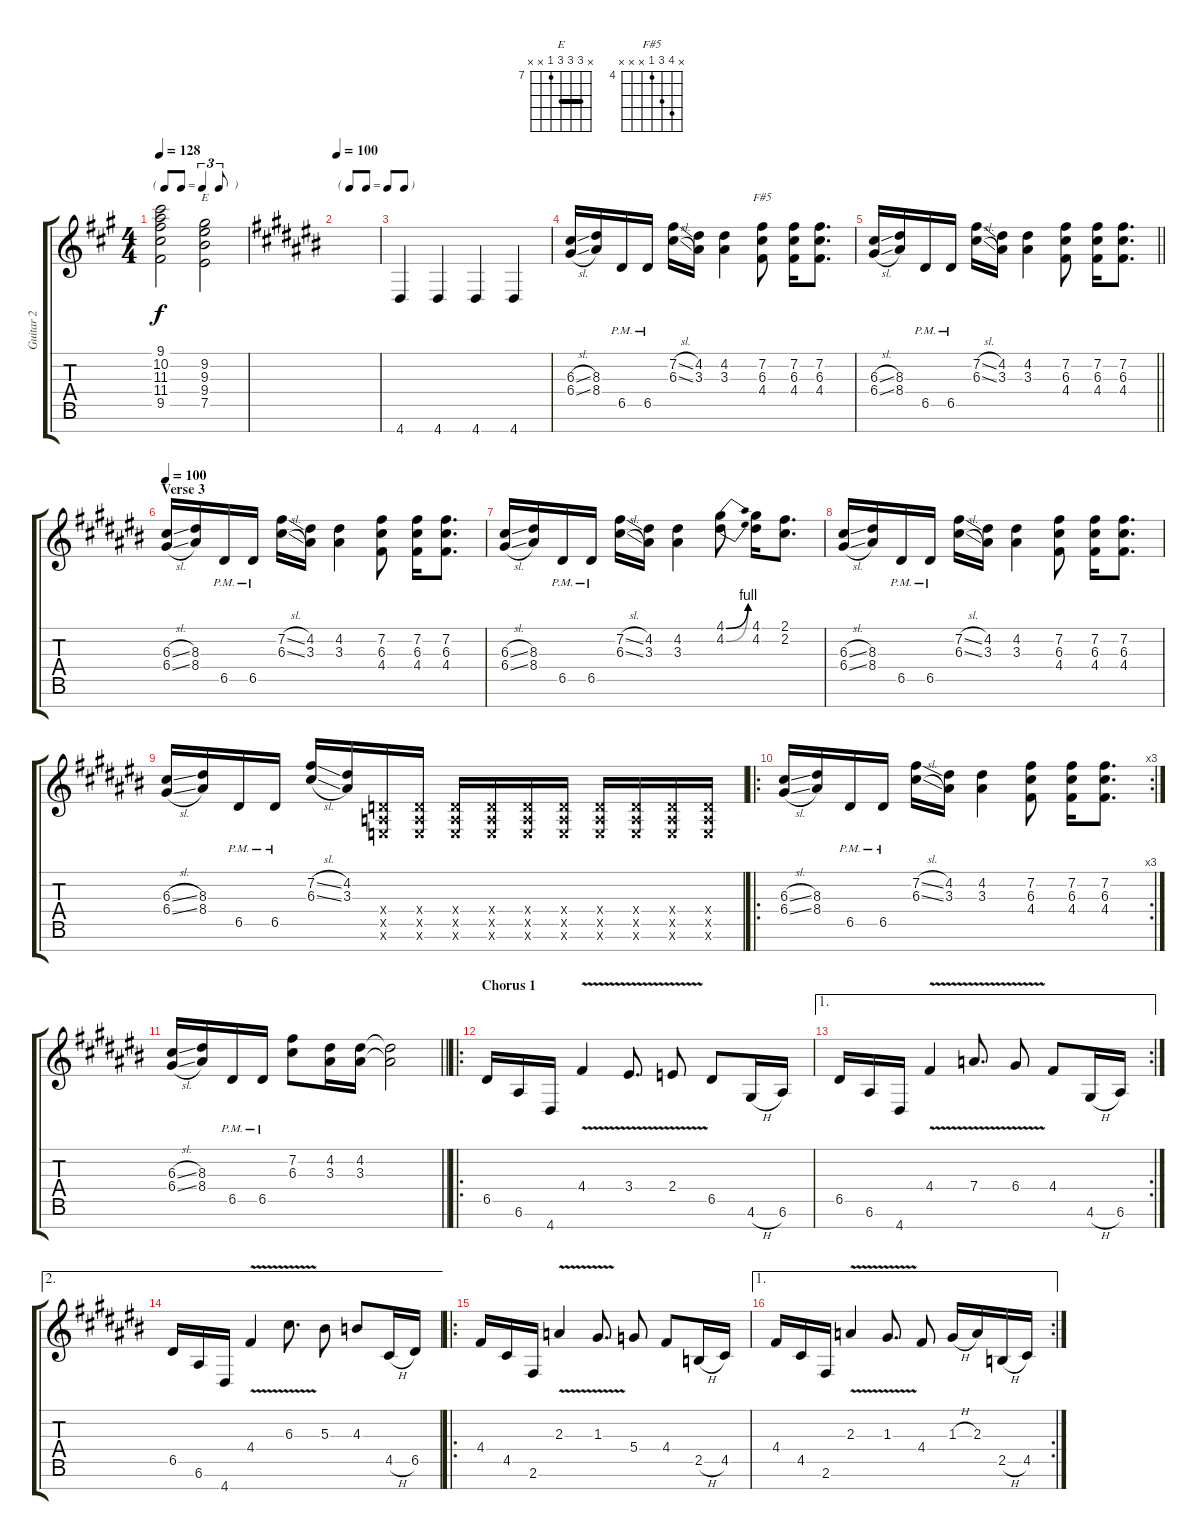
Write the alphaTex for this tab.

\track ("Guitar 2" "Guitar 2") {instrument distortionguitar}
\staff {score tabs}
\tuning (E4 B3 G3 D3 A2 E2 B1) {hide}
\chord ("E" x 9 9 9 7 x x) {firstfret 7 barre 9}
\chord ("F#5" x 7 6 4 x x x) {firstfret 4}
\ts (4 4)
\tf triplet8th
\tempo 128
\clef g2
\ks a
(9.1{t} 10.2{t} 11.3{t} 11.4{t} 9.5{t}).2{dy f} (9.2 9.3 9.4 7.5).2{ch "E"} |
\tf none
\tempo 100
\ks c#
|
4.7.4{instrument distortionguitar} 4.7.4 4.7.4 4.7.4 |
(6.3{sl} 6.4{sl}).16 (8.3 8.4).16 6.5{pm}.16 6.5{pm}.16 (7.2{sl} 6.3{sl}).16 (4.2 3.3).16 (4.2 3.3).4 (7.2 6.3 4.4).8{ch "F#5"} (7.2 6.3 4.4).16 (7.2 6.3 4.4).8{d} |
\barLineRight lightlight
(6.3{sl} 6.4{sl}).16 (8.3 8.4).16 6.5{pm}.16 6.5{pm}.16 (7.2{sl} 6.3{sl}).16 (4.2 3.3).16 (4.2 3.3).4 (7.2 6.3 4.4).8 (7.2 6.3 4.4).16 (7.2 6.3 4.4).8{d} |
\section ("" "Verse 3")
\tempo 100
(6.3{sl} 6.4{sl}).16 (8.3 8.4).16 6.5{pm}.16 6.5{pm}.16 (7.2{sl} 6.3{sl}).16 (4.2 3.3).16 (4.2 3.3).4 (7.2 6.3 4.4).8 (7.2 6.3 4.4).16 (7.2 6.3 4.4).8{d} |
(6.3{sl} 6.4{sl}).16 (8.3 8.4).16 6.5{pm}.16 6.5{pm}.16 (7.2{sl} 6.3{sl}).16 (4.2 3.3).16 (4.2 3.3).4 (4.1{be (bend 0 0 60 4)} 4.2{be (bend 0 0 60 4)}).8 (4.1 4.2).16 (2.1 2.2).8{d} |
(6.3{sl} 6.4{sl}).16 (8.3 8.4).16 6.5{pm}.16 6.5{pm}.16 (7.2{sl} 6.3{sl}).16 (4.2 3.3).16 (4.2 3.3).4 (7.2 6.3 4.4).8 (7.2 6.3 4.4).16 (7.2 6.3 4.4).8{d} |
(6.3{sl} 6.4{sl}).16 (8.3 8.4).16 6.5{pm}.16 6.5{pm}.16 (7.2{sl} 6.3{sl}).16 (4.2 3.3).16 (0.4{x} 0.5{x} 0.6{x}).16 (0.4{x} 0.5{x} 0.6{x}).16 (0.4{x} 0.5{x} 0.6{x}).16 (0.4{x} 0.5{x} 0.6{x}).16 (0.4{x} 0.5{x} 0.6{x}).16 (0.4{x} 0.5{x} 0.6{x}).16 (0.4{x} 0.5{x} 0.6{x}).16 (0.4{x} 0.5{x} 0.6{x}).16 (0.4{x} 0.5{x} 0.6{x}).16 (0.4{x} 0.5{x} 0.6{x}).16 |
\ro
\rc 3
(6.3{sl} 6.4{sl}).16 (8.3 8.4).16 6.5{pm}.16 6.5{pm}.16 (7.2{sl} 6.3{sl}).16 (4.2 3.3).16 (4.2 3.3).4 (7.2 6.3 4.4).8 (7.2 6.3 4.4).16 (7.2 6.3 4.4).8{d} |
\barLineRight lightlight
(6.3{sl} 6.4{sl}).16 (8.3 8.4).16 6.5{pm}.16 6.5{pm}.16 (7.2 6.3).8 (4.2 3.3).16 (4.2 3.3).16 (4.2{t} 3.3{t}).2 |
\ro
\section ("" "Chorus 1")
6.5.16 6.6.16 4.7.16 4.4{v}.4 3.4{v}.8{d} 2.4{v}.8 6.5.8 4.6{h}.16 6.6.16 |
\ae 1
\rc 2
6.5.16 6.6.16 4.7.16 4.4{v}.4 7.4{v}.8{d} 6.4{v}.8 4.4.8 4.6{h}.16 6.6.16 |
\ae 2
6.5.16 6.6.16 4.7.16 4.4{v}.4 6.3{v}.8{d} 5.3.8 4.3.8 4.5{h}.16 6.5.16 |
\ro
4.4.16 4.5.16 2.6.16 2.3{v}.4 1.3{v}.8{d} 5.4.8 4.4.8 2.5{h}.16 4.5.16 |
\ae 1
\rc 2
4.4.16 4.5.16 2.6.16 2.3{v}.4 1.3{v}.8{d} 4.4.8 1.3{h}.16 2.3.16 2.5{h}.16 4.5.16
